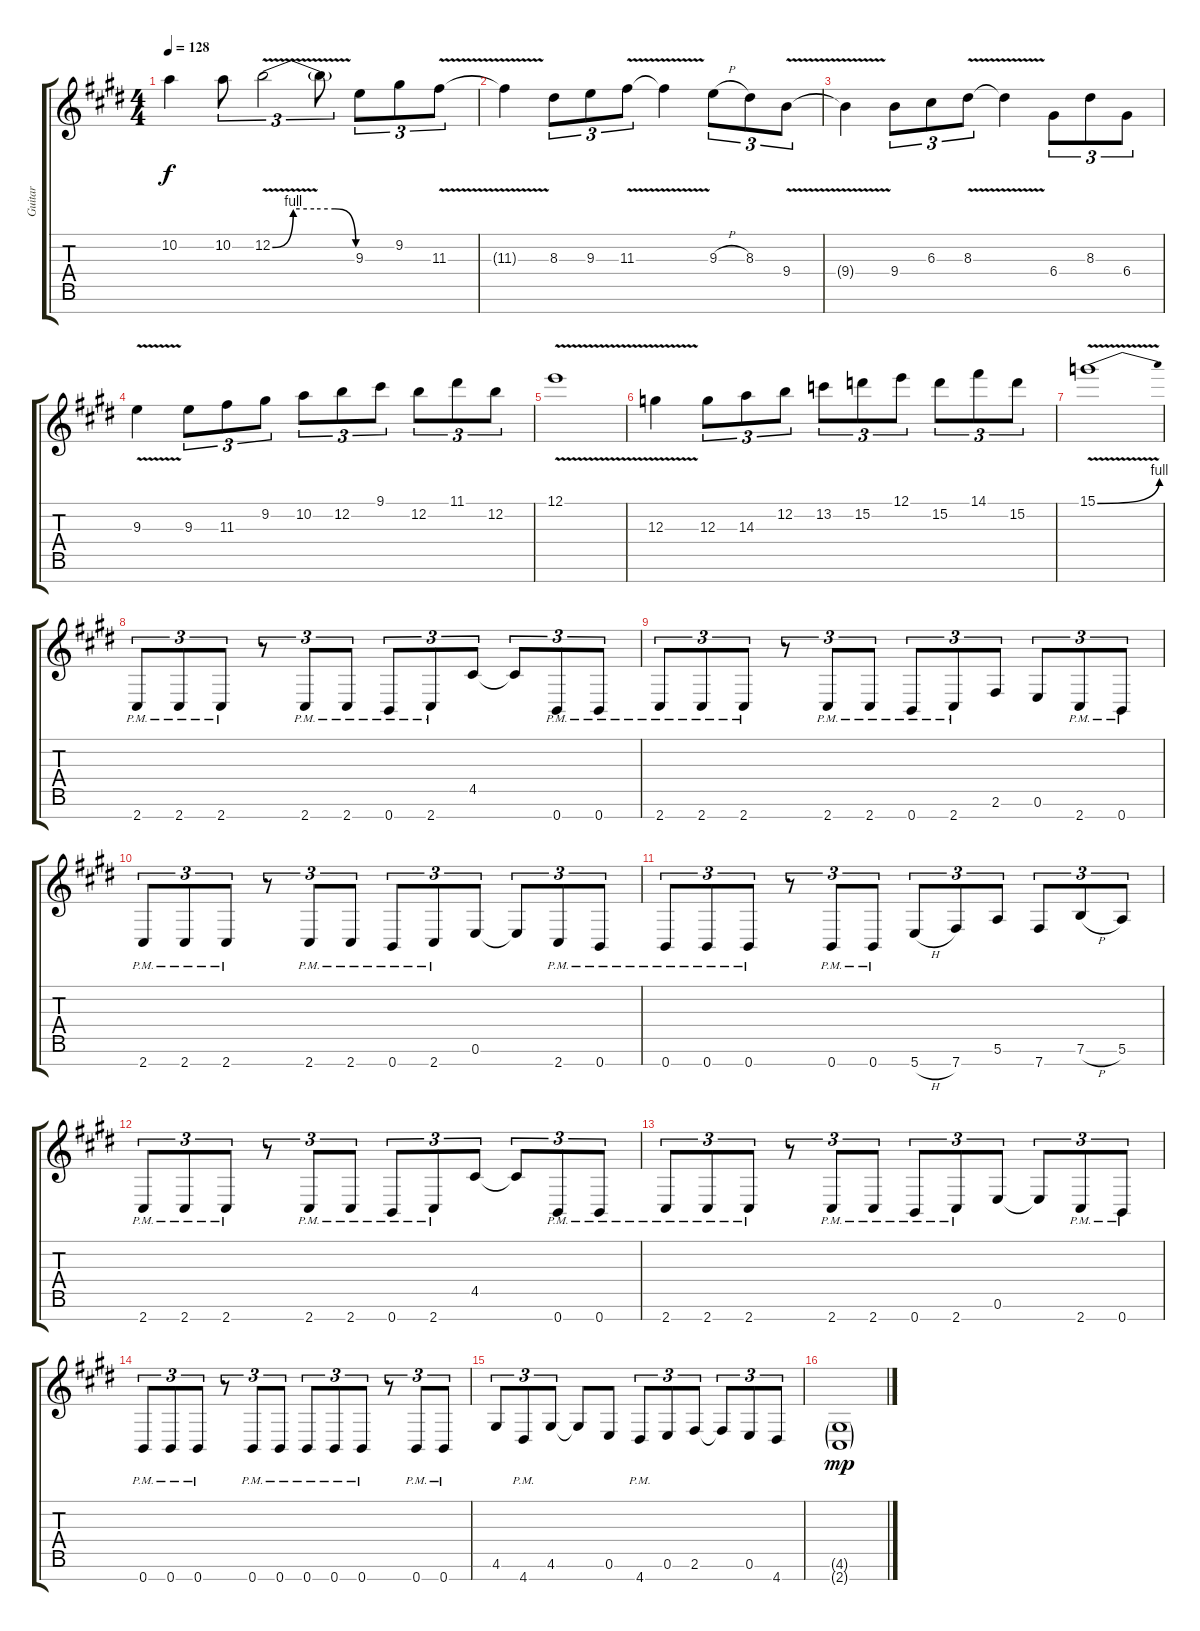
\track ("Guitar" "Guitar") {instrument distortionguitar}
\staff {score tabs}
\tuning (E4 B3 G3 D3 A2 E2 B1) {hide}
\ts (4 4)
\tempo 128
\clef g2
\ks e
10.2{t}.4{dy f} 10.2.8{tu (3 2)} 12.2{be (custom 0 0 15 4 30 4 45 4 60 0) v}.2{tu (3 2)} 12.2{t}.8{tu (3 2)} 9.3.8{tu (3 2)} 9.2.8{tu (3 2)} 11.3{v}.8{tu (3 2)} |
11.3{t}.4 8.3.8{tu (3 2)} 9.3.8{tu (3 2)} 11.3{v}.8{tu (3 2)} 11.3{t}.4 9.3{h}.8{tu (3 2)} 8.3.8{tu (3 2)} 9.4{v}.8{tu (3 2)} |
9.4{t}.4 9.4.8{tu (3 2)} 6.3.8{tu (3 2)} 8.3{v}.8{tu (3 2)} 8.3{t}.4 6.4.8{tu (3 2)} 8.3.8{tu (3 2)} 6.4.8{tu (3 2)} |
9.3{v}.4 9.3.8{tu (3 2)} 11.3.8{tu (3 2)} 9.2.8{tu (3 2)} 10.2.8{tu (3 2)} 12.2.8{tu (3 2)} 9.1.8{tu (3 2)} 12.2.8{tu (3 2)} 11.1.8{tu (3 2)} 12.2.8{tu (3 2)} |
12.1{v}.1 |
12.3{v}.4 12.3.8{tu (3 2)} 14.3.8{tu (3 2)} 12.2.8{tu (3 2)} 13.2.8{tu (3 2)} 15.2.8{tu (3 2)} 12.1.8{tu (3 2)} 15.2.8{tu (3 2)} 14.1.8{tu (3 2)} 15.2.8{tu (3 2)} |
15.1{be (bend 0 0 60 4) v}.1 |
2.7{pm}.8{tu (3 2)} 2.7{pm}.8{tu (3 2)} 2.7{pm}.8{tu (3 2)} r.8{tu (3 2)} 2.7{pm}.8{tu (3 2)} 2.7{pm}.8{tu (3 2)} 0.7{pm}.8{tu (3 2)} 2.7{pm}.8{tu (3 2)} 4.5.8{tu (3 2)} 4.5{t}.8{tu (3 2)} 0.7{pm}.8{tu (3 2)} 0.7{pm}.8{tu (3 2)} |
2.7{pm}.8{tu (3 2)} 2.7{pm}.8{tu (3 2)} 2.7{pm}.8{tu (3 2)} r.8{tu (3 2)} 2.7{pm}.8{tu (3 2)} 2.7{pm}.8{tu (3 2)} 0.7{pm}.8{tu (3 2)} 2.7{pm}.8{tu (3 2)} 2.6.8{tu (3 2)} 0.6.8{tu (3 2)} 2.7{pm}.8{tu (3 2)} 0.7{pm}.8{tu (3 2)} |
2.7{pm}.8{tu (3 2)} 2.7{pm}.8{tu (3 2)} 2.7{pm}.8{tu (3 2)} r.8{tu (3 2)} 2.7{pm}.8{tu (3 2)} 2.7{pm}.8{tu (3 2)} 0.7{pm}.8{tu (3 2)} 2.7{pm}.8{tu (3 2)} 0.6.8{tu (3 2)} 0.6{t}.8{tu (3 2)} 2.7{pm}.8{tu (3 2)} 0.7{pm}.8{tu (3 2)} |
0.7{pm}.8{tu (3 2)} 0.7{pm}.8{tu (3 2)} 0.7{pm}.8{tu (3 2)} r.8{tu (3 2)} 0.7{pm}.8{tu (3 2)} 0.7{pm}.8{tu (3 2)} 5.7{h}.8{tu (3 2)} 7.7.8{tu (3 2)} 5.6.8{tu (3 2)} 7.7.8{tu (3 2)} 7.6{h}.8{tu (3 2)} 5.6.8{tu (3 2)} |
2.7{pm}.8{tu (3 2)} 2.7{pm}.8{tu (3 2)} 2.7{pm}.8{tu (3 2)} r.8{tu (3 2)} 2.7{pm}.8{tu (3 2)} 2.7{pm}.8{tu (3 2)} 0.7{pm}.8{tu (3 2)} 2.7{pm}.8{tu (3 2)} 4.5.8{tu (3 2)} 4.5{t}.8{tu (3 2)} 0.7{pm}.8{tu (3 2)} 0.7{pm}.8{tu (3 2)} |
2.7{pm}.8{tu (3 2)} 2.7{pm}.8{tu (3 2)} 2.7{pm}.8{tu (3 2)} r.8{tu (3 2)} 2.7{pm}.8{tu (3 2)} 2.7{pm}.8{tu (3 2)} 0.7{pm}.8{tu (3 2)} 2.7{pm}.8{tu (3 2)} 0.6.8{tu (3 2)} 0.6{t}.8{tu (3 2)} 2.7{pm}.8{tu (3 2)} 0.7{pm}.8{tu (3 2)} |
0.7{pm}.8{tu (3 2)} 0.7{pm}.8{tu (3 2)} 0.7{pm}.8{tu (3 2)} r.8{tu (3 2)} 0.7{pm}.8{tu (3 2)} 0.7{pm}.8{tu (3 2)} 0.7{pm}.8{tu (3 2)} 0.7{pm}.8{tu (3 2)} 0.7{pm}.8{tu (3 2)} r.8{tu (3 2)} 0.7{pm}.8{tu (3 2)} 0.7{pm}.8{tu (3 2)} |
4.6.8{tu (3 2)} 4.7{pm}.8{tu (3 2)} 4.6.8{tu (3 2)} 4.6{t}.8 0.6.8 4.7{pm}.8{tu (3 2)} 0.6.8{tu (3 2)} 2.6.8{tu (3 2)} 2.6{t}.8{tu (3 2)} 0.6.8{tu (3 2)} 4.7.8{tu (3 2)} |
(4.6{g} 2.7{g}).1{dy mp}
